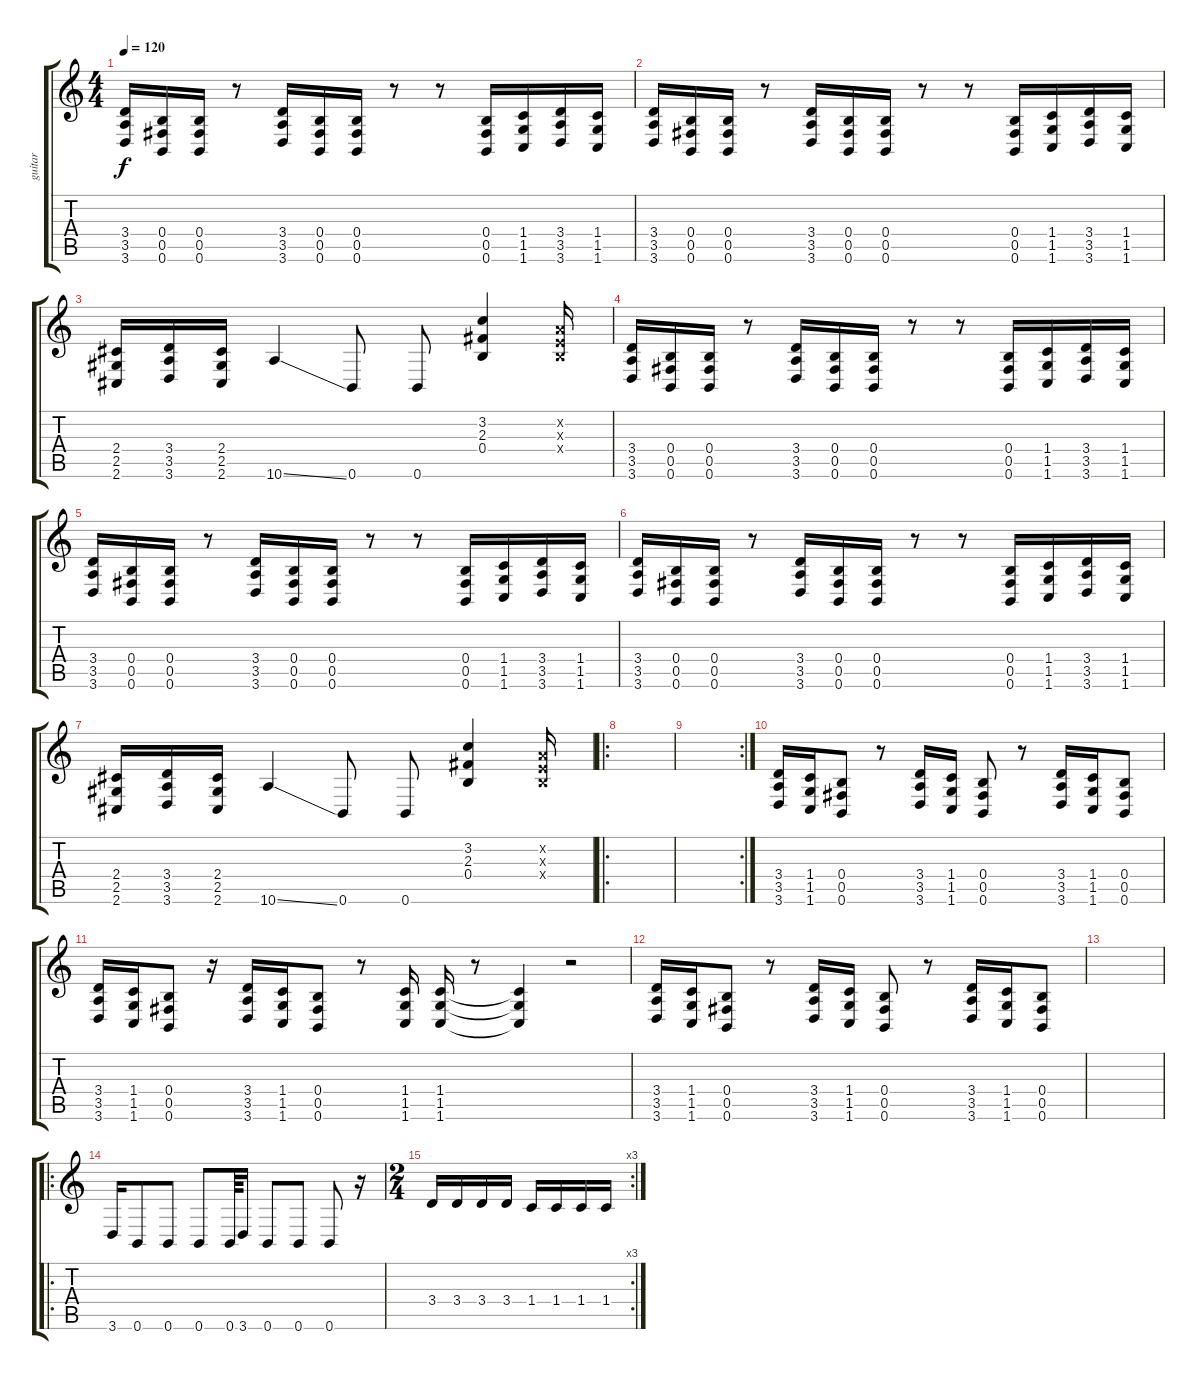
\track ("guitar" "guitar") {instrument distortionguitar}
\staff {score tabs}
\tuning (D4 A3 E3 B2 Gb2 B1) {hide}
\ts (4 4)
\tempo 120
\clef g2
\ks c
(3.4 3.5 3.6).16{dy f} (0.4 0.5 0.6).16 (0.4 0.5 0.6).16 r.8 (3.4 3.5 3.6).16 (0.4 0.5 0.6).16 (0.4 0.5 0.6).16 r.8 r.8 (0.4 0.5 0.6).16 (1.4 1.5 1.6).16 (3.4 3.5 3.6).16 (1.4 1.5 1.6).16 |
(3.4 3.5 3.6).16 (0.4 0.5 0.6).16 (0.4 0.5 0.6).16 r.8 (3.4 3.5 3.6).16 (0.4 0.5 0.6).16 (0.4 0.5 0.6).16 r.8 r.8 (0.4 0.5 0.6).16 (1.4 1.5 1.6).16 (3.4 3.5 3.6).16 (1.4 1.5 1.6).16 |
(2.4 2.5 2.6).16 (3.4 3.5 3.6).16 (2.4 2.5 2.6).16 10.6{ss}.4 0.6.8 0.6.8 (3.2 2.3 0.4).4 (0.2{x} 0.3{x} 0.4{x}).16 |
(3.4 3.5 3.6).16 (0.4 0.5 0.6).16 (0.4 0.5 0.6).16 r.8 (3.4 3.5 3.6).16 (0.4 0.5 0.6).16 (0.4 0.5 0.6).16 r.8 r.8 (0.4 0.5 0.6).16 (1.4 1.5 1.6).16 (3.4 3.5 3.6).16 (1.4 1.5 1.6).16 |
(3.4 3.5 3.6).16 (0.4 0.5 0.6).16 (0.4 0.5 0.6).16 r.8 (3.4 3.5 3.6).16 (0.4 0.5 0.6).16 (0.4 0.5 0.6).16 r.8 r.8 (0.4 0.5 0.6).16 (1.4 1.5 1.6).16 (3.4 3.5 3.6).16 (1.4 1.5 1.6).16 |
(3.4 3.5 3.6).16 (0.4 0.5 0.6).16 (0.4 0.5 0.6).16 r.8 (3.4 3.5 3.6).16 (0.4 0.5 0.6).16 (0.4 0.5 0.6).16 r.8 r.8 (0.4 0.5 0.6).16 (1.4 1.5 1.6).16 (3.4 3.5 3.6).16 (1.4 1.5 1.6).16 |
(2.4 2.5 2.6).16 (3.4 3.5 3.6).16 (2.4 2.5 2.6).16 10.6{ss}.4 0.6.8 0.6.8 (3.2 2.3 0.4).4 (0.2{x} 0.3{x} 0.4{x}).16 |
\ro
|
\rc 2
|
(3.4 3.5 3.6).16 (1.4 1.5 1.6).16 (0.4 0.5 0.6).8 r.8 (3.4 3.5 3.6).16 (1.4 1.5 1.6).16 (0.4 0.5 0.6).8 r.8 (3.4 3.5 3.6).16 (1.4 1.5 1.6).16 (0.4 0.5 0.6).8 |
(3.4 3.5 3.6).16 (1.4 1.5 1.6).16 (0.4 0.5 0.6).8 r.16 (3.4 3.5 3.6).16 (1.4 1.5 1.6).16 (0.4 0.5 0.6).8 r.8 (1.4 1.5 1.6).16 (1.4 1.5 1.6).16 r.8 (1.4{t} 1.5{t} 1.6{t}).4 r.2 |
(3.4 3.5 3.6).16 (1.4 1.5 1.6).16 (0.4 0.5 0.6).8 r.8 (3.4 3.5 3.6).16 (1.4 1.5 1.6).16 (0.4 0.5 0.6).8 r.8 (3.4 3.5 3.6).16 (1.4 1.5 1.6).16 (0.4 0.5 0.6).8 |
|
\ro
3.6.16 0.6.8 0.6.8 0.6.8 0.6.64 3.6.16 0.6.8 0.6.8 0.6.8 r.16 |
\rc 3
\ts (2 4)
3.4.16 3.4.16 3.4.16 3.4.16 1.4.16 1.4.16 1.4.16 1.4.16
